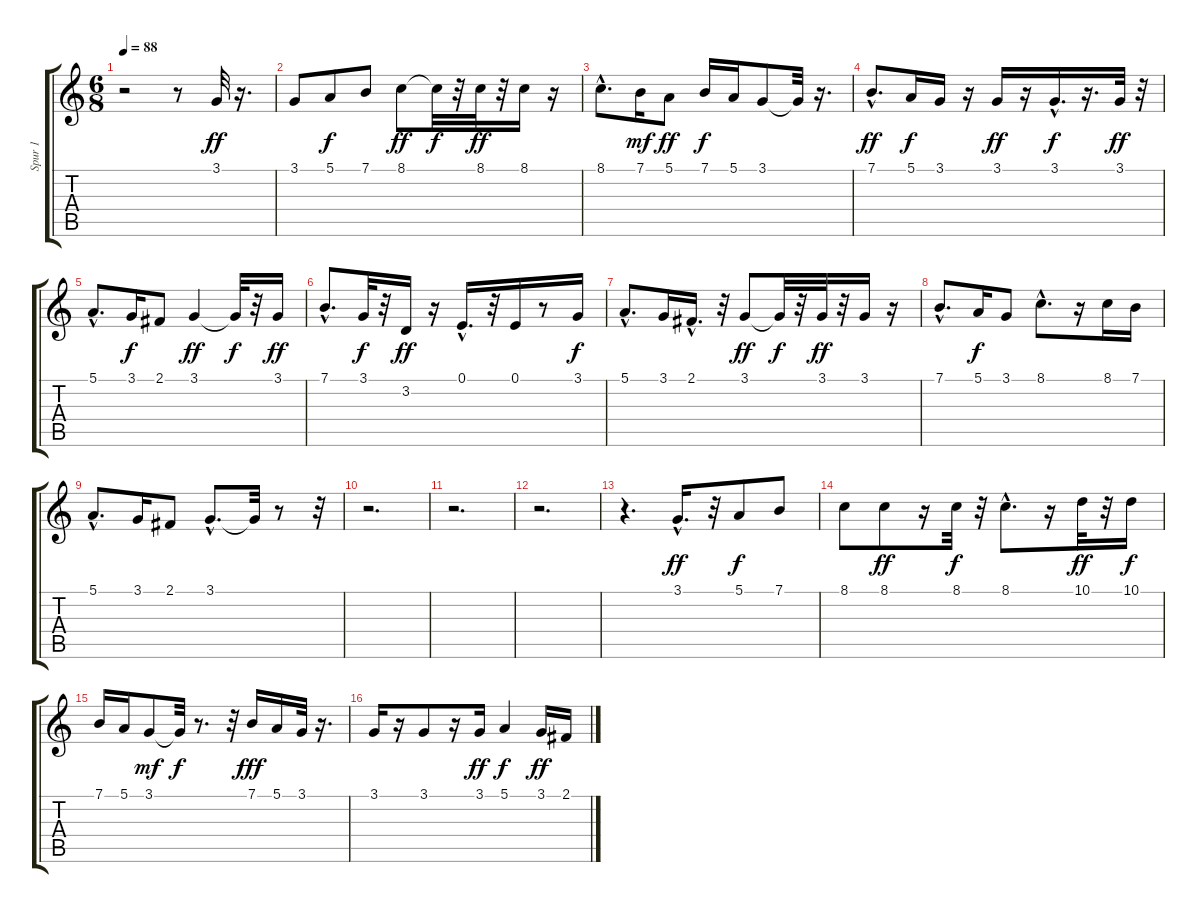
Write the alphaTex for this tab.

\track ("Spur 1" "Spur 1") {instrument piccolo}
\staff {score tabs}
\tuning (E4 B3 G3 D3 A2 E2) {hide}
\ts (6 8)
\tempo 88
\clef g2
\ks c
r.2{dy f} r.8 3.1.32{dy ff} r.16{d} |
3.1.8 5.1.8{dy f} 7.1.8 8.1.8{dy ff} 8.1{t}.32{dy f} r.32 8.1.32{dy ff} r.32 8.1.16 r.16 |
8.1{hac}.8{d} 7.1.16{dy mf} 5.1.8{dy ff} 7.1.16{dy f} 5.1.16 3.1.8 3.1{t}.32 r.16{d} |
7.1{hac}.8{d dy ff} 5.1.16{dy f} 3.1.16 r.16 3.1.16{dy ff} r.16 3.1{hac}.16{d dy f} r.16{d} 3.1.32{dy ff} r.32 |
5.1{hac}.8{d} 3.1.16{dy f} 2.1.8 3.1.4{dy ff} 3.1{t}.32{dy f} r.32 3.1.16{dy ff} |
7.1{hac}.8{d} 3.1.32{dy f} r.32 3.2.16{dy ff} r.16 0.1{hac}.16{d} r.32 0.1.16 r.8 3.1.16{dy f} |
5.1{hac}.8{d} 3.1.16 2.1{hac}.16{d} r.32 3.1.8{dy ff} 3.1{t}.32{dy f} r.32 3.1.32{dy ff} r.32 3.1.16 r.16 |
7.1{hac}.8{d} 5.1.16{dy f} 3.1.8 8.1{hac}.8{d} r.16 8.1.16 7.1.16 |
5.1{hac}.8{d} 3.1.16 2.1.8 3.1{hac}.8{d} 3.1{t}.32 r.8 r.32 |
r.2{d} |
r.2{d} |
r.2{d} |
r.4{d} 3.1{hac}.16{d dy ff} r.32 5.1.8{dy f} 7.1.8 |
8.1.8 8.1.8{dy ff} r.16 8.1.32{dy f} r.32 8.1{hac}.8{d} r.16 10.1.32{dy ff} r.32 10.1.16{dy f} |
7.1.16 5.1.16 3.1.8{dy mf} 3.1{t}.32{dy f} r.8{d} r.32 7.1.16{dy fff} 5.1.16 3.1.32 r.16{d} |
3.1.16 r.16 3.1.8 r.16 3.1.16{dy ff} 5.1.4{dy f} 3.1.16{dy ff} 2.1.16
